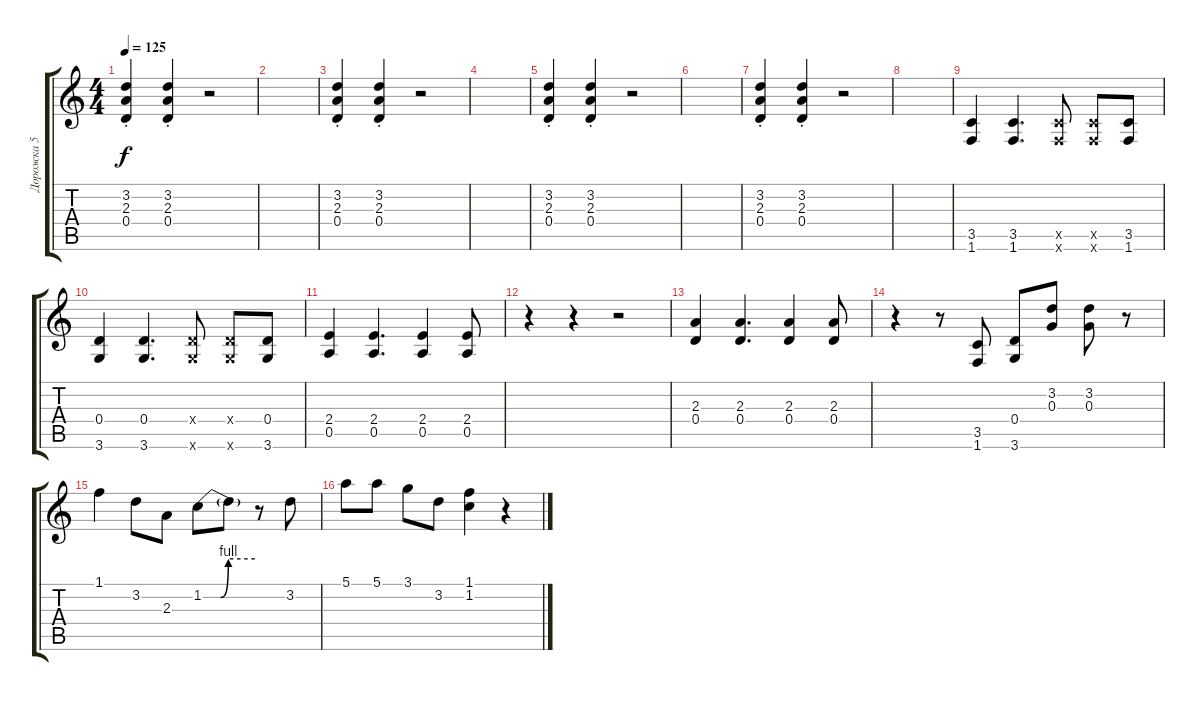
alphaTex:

\track ("Дорожка 5" "Дорожка 5") {instrument overdrivenguitar}
\staff {score tabs}
\tuning (E4 B3 G3 D3 A2 E2) {hide}
\ts (4 4)
\tempo 125
\clef g2
\ks c
(3.2{st} 2.3{st} 0.4{st}).4{dy f} (3.2{st} 2.3{st} 0.4{st}).4 r.2 |
|
(3.2{st} 2.3{st} 0.4{st}).4 (3.2{st} 2.3{st} 0.4{st}).4 r.2 |
|
(3.2{st} 2.3{st} 0.4{st}).4 (3.2{st} 2.3{st} 0.4{st}).4 r.2 |
|
(3.2{st} 2.3{st} 0.4{st}).4 (3.2{st} 2.3{st} 0.4{st}).4 r.2 |
|
(3.5 1.6).4 (3.5 1.6).4{d} (3.5{x} 1.6{x}).8 (3.5{x} 1.6{x}).8 (3.5 1.6).8 |
(0.4 3.6).4 (0.4 3.6).4{d} (0.4{x} 3.6{x}).8 (0.4{x} 3.6{x}).8 (0.4 3.6).8 |
(2.4 0.5).4 (2.4 0.5).4{d} (2.4 0.5).4 (2.4 0.5).8 |
r.4 r.4 r.2 |
(2.3 0.4).4 (2.3 0.4).4{d} (2.3 0.4).4 (2.3 0.4).8 |
r.4 r.8 (3.5 1.6).8 (0.4 3.6).8 (3.2 0.3).8 (3.2 0.3).8 r.8 |
1.1.4 3.2.8 2.3.8 1.2{be (custom 0 0 15 0 20 0 29 4 60 4)}.8 1.2{t}.8 r.8 3.2.8 |
5.1.8 5.1.8 3.1.8 3.2.8 (1.1 1.2).4 r.4
